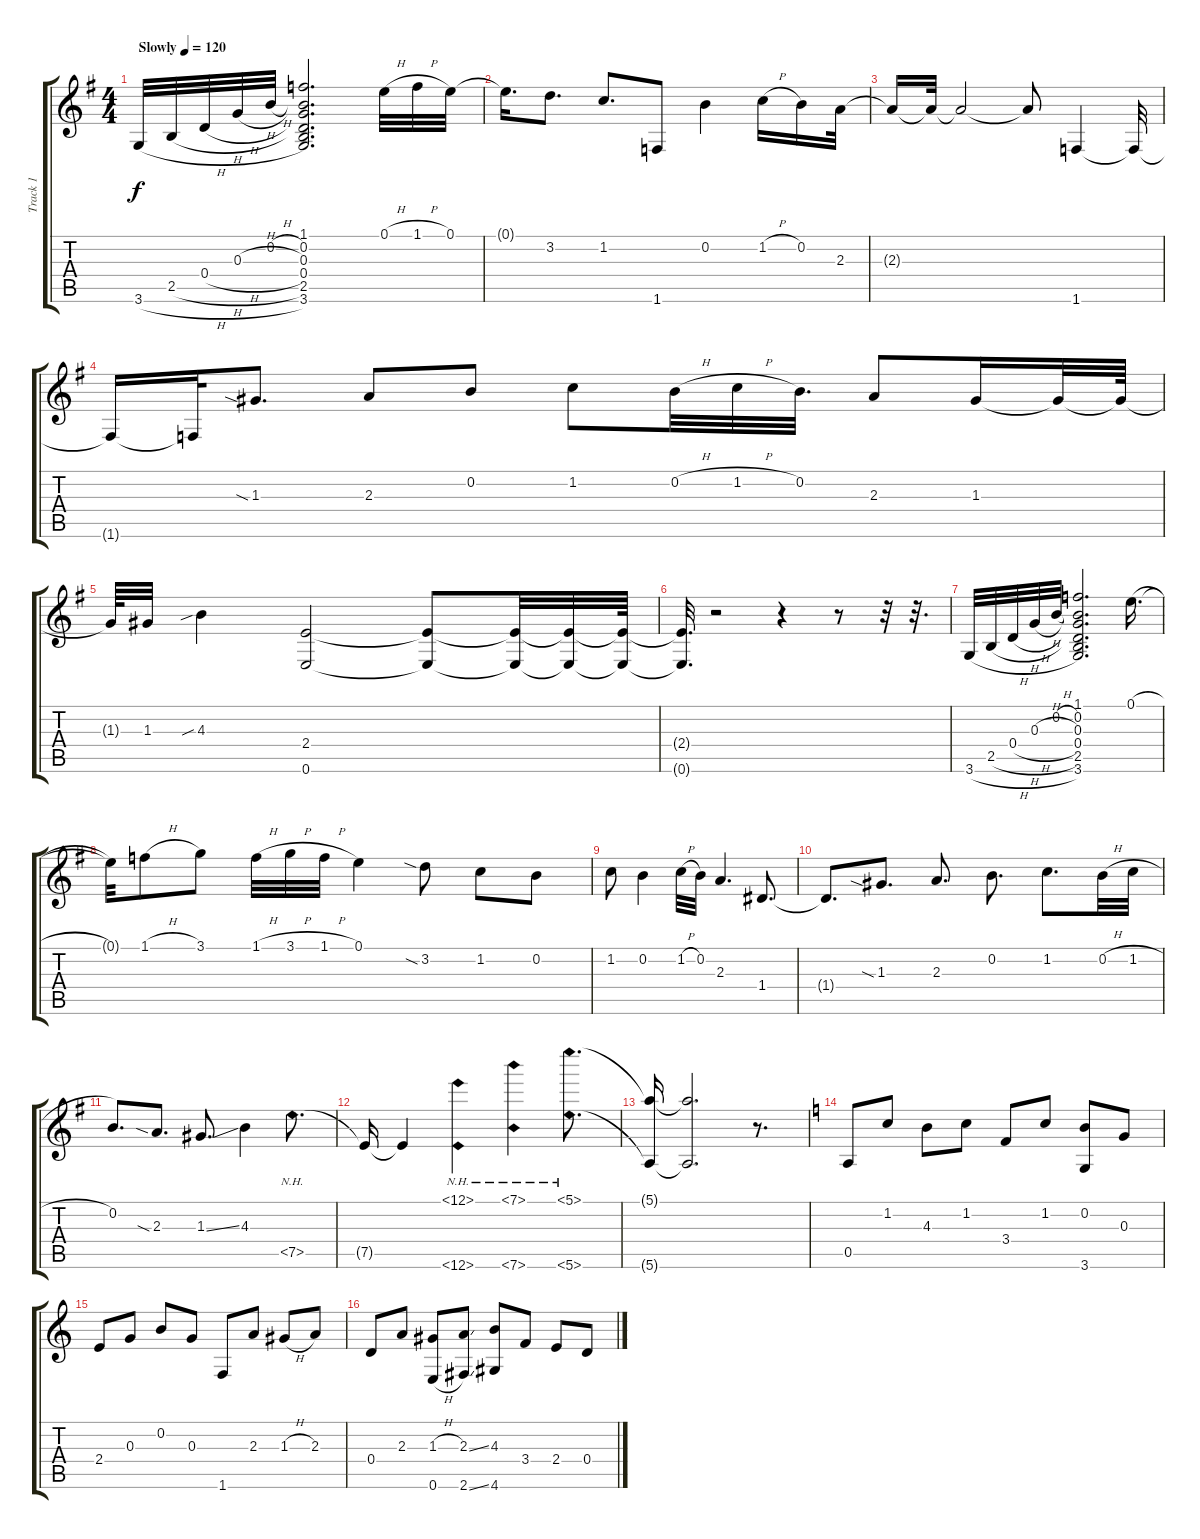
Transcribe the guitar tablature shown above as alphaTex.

\track ("Track 1" "Track 1") {instrument acousticguitarsteel}
\staff {score tabs}
\tuning (E4 B3 G3 D3 A2 E2) {hide}
\ts (4 4)
\tempo (120 "Slowly")
\clef g2
\ks g
3.6{h}.32{dy f instrument acousticguitarsteel} 2.5{h}.32 0.4{h}.32 0.3{h}.32 0.2{h}.32 (1.1 0.2 0.3 0.4 2.5 3.6).2{d} 0.1{h}.32 1.1{h}.32 0.1.32 |
0.1{t}.16{d} 3.2.8{d} 1.2.8{d} 1.6.8 0.2.4 1.2{h}.16 0.2.16 2.3.32 |
2.3{t}.16 2.3{t}.32 2.3{t}.2 2.3{t}.8 1.6.4 1.6{t}.32 |
1.6{t}.16 1.6{t}.32 1.3{sia}.8{d} 2.3.8 0.2.8 1.2.8 0.2{h}.32 1.2{h}.32 0.2.32{d} 2.3.8 1.3.16 1.3{t}.32 1.3{t}.64 |
1.3{t}.64 1.3.32 4.3{sib}.4 (2.4 0.6).2 (2.4{t} 0.6{t}).8 (2.4{t} 0.6{t}).32 (2.4{t} 0.6{t}).32 (2.4{t} 0.6{t}).64 |
(2.4{t} 0.6{t}).32{d} r.2 r.4 r.8 r.32 r.32{d} |
3.6{h}.32 2.5{h}.32 0.4{h}.32 0.3{h}.32 0.2{h}.32 (1.1 0.2 0.3 0.4 2.5 3.6).2{d} 0.1{h}.16{d} |
0.1{t}.32 1.1{h}.8 3.1.8 1.1{h}.32 3.1{h}.32 1.1{h}.32 0.1.4 3.2{sia}.8 1.2.8 0.2.8 |
1.2.8 0.2.4 1.2{h}.32 0.2.32 2.3.4{d} 1.4.8{d} |
1.4{t}.8{d} 1.3{sia}.8{d} 2.3.8{d} 0.2.8{d} 1.2.8{d} 0.2{h}.32 1.2{h}.32 |
0.2.8{d} 2.3{sia}.8{d} 1.3{ss}.8{d} 4.3.4 7.5{nh}.8{d} |
7.5{t}.16 7.5{t}.4 (12.1{nh} 12.6{nh}).4 (7.1{nh} 7.6{nh}).4 (5.1{nh} 5.6{nh}).8{d} |
(5.1{t} 5.6{t}).16 (5.1{t} 5.6{t}).2{d} r.8{d} |
\ks aminor
0.5.8 1.2.8 4.3.8 1.2.8 3.4.8 1.2.8 (0.2 3.6).8 0.3.8 |
2.4.8 0.3.8 0.2.8 0.3.8 1.6.8 2.3.8 1.3{h}.8 2.3.8 |
0.4.8 2.3.8 (1.3{h} 0.6{h}).8 (2.3{ss} 2.6{ss}).8 (4.3 4.6).8 3.4.8 2.4.8 0.4.8
